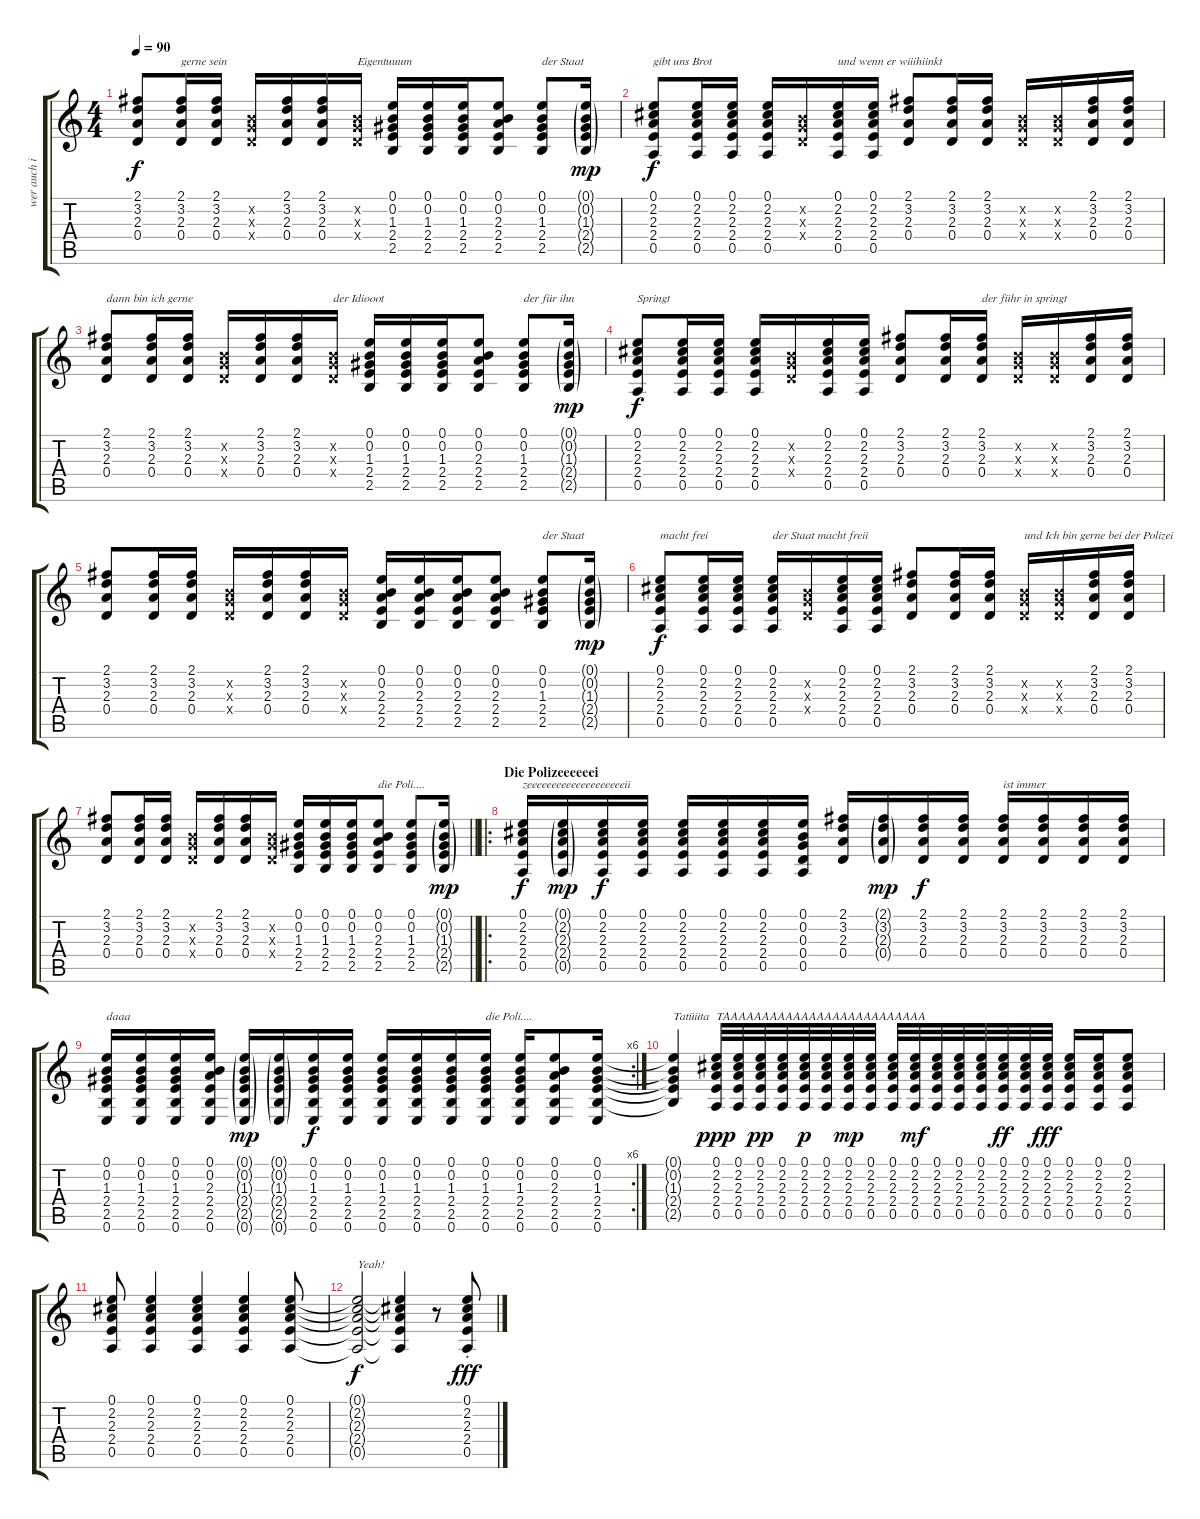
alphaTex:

\track ("wer auch immer das spielt" "wer auch i") {instrument acousticguitarnylon}
\staff {score tabs}
\tuning (E4 B3 G3 D3 A2 E2) {hide}
\ts (4 4)
\tempo 90
\clef g2
\ks c
(2.1 3.2 2.3 0.4).8{dy f} (2.1 3.2 2.3 0.4).16{txt "gerne sein"} (2.1 3.2 2.3 0.4).16 (0.2{x} 0.3{x} 0.4{x}).16 (2.1 3.2 2.3 0.4).16 (2.1 3.2 2.3 0.4).16 (0.2{x} 0.3{x} 0.4{x}).16{txt "Eigentuuum"} (0.1 0.2 1.3 2.4 2.5).16 (0.1 0.2 1.3 2.4 2.5).16 (0.1 0.2 1.3 2.4 2.5).16 (0.1 0.2 2.3 2.4 2.5).8 (0.1 0.2 1.3 2.4 2.5).8{txt "der Staat"} (0.1{g} 0.2{g} 1.3{g} 2.4{g} 2.5{g}).16{dy mp} |
(0.1 2.2 2.3 2.4 0.5).8{txt "gibt uns Brot" dy f} (0.1 2.2 2.3 2.4 0.5).16 (0.1 2.2 2.3 2.4 0.5).16 (0.1 2.2 2.3 2.4 0.5).16 (0.2{x} 0.3{x} 0.4{x}).16 (0.1 2.2 2.3 2.4 0.5).16{txt "und wenn er wiiihiinkt"} (0.1 2.2 2.3 2.4 0.5).16 (2.1 3.2 2.3 0.4).8 (2.1 3.2 2.3 0.4).16 (2.1 3.2 2.3 0.4).16 (0.2{x} 0.3{x} 0.4{x}).16 (0.2{x} 0.3{x} 0.4{x}).16 (2.1 3.2 2.3 0.4).16 (2.1 3.2 2.3 0.4).16 |
(2.1 3.2 2.3 0.4).8{txt "dann bin ich gerne"} (2.1 3.2 2.3 0.4).16 (2.1 3.2 2.3 0.4).16 (0.2{x} 0.3{x} 0.4{x}).16 (2.1 3.2 2.3 0.4).16 (2.1 3.2 2.3 0.4).16 (0.2{x} 0.3{x} 0.4{x}).16{txt "der Idiooot"} (0.1 0.2 1.3 2.4 2.5).16 (0.1 0.2 1.3 2.4 2.5).16 (0.1 0.2 1.3 2.4 2.5).16 (0.1 0.2 2.3 2.4 2.5).8 (0.1 0.2 1.3 2.4 2.5).8{txt "der für ihn"} (0.1{g} 0.2{g} 1.3{g} 2.4{g} 2.5{g}).16{dy mp} |
(0.1 2.2 2.3 2.4 0.5).8{txt "Springt" dy f} (0.1 2.2 2.3 2.4 0.5).16 (0.1 2.2 2.3 2.4 0.5).16 (0.1 2.2 2.3 2.4 0.5).16 (0.2{x} 0.3{x} 0.4{x}).16 (0.1 2.2 2.3 2.4 0.5).16 (0.1 2.2 2.3 2.4 0.5).16 (2.1 3.2 2.3 0.4).8 (2.1 3.2 2.3 0.4).16 (2.1 3.2 2.3 0.4).16{txt "der führ in springt"} (0.2{x} 0.3{x} 0.4{x}).16 (0.2{x} 0.3{x} 0.4{x}).16 (2.1 3.2 2.3 0.4).16 (2.1 3.2 2.3 0.4).16 |
(2.1 3.2 2.3 0.4).8 (2.1 3.2 2.3 0.4).16 (2.1 3.2 2.3 0.4).16 (0.2{x} 0.3{x} 0.4{x}).16 (2.1 3.2 2.3 0.4).16 (2.1 3.2 2.3 0.4).16 (0.2{x} 0.3{x} 0.4{x}).16 (0.1 0.2 2.3 2.4 2.5).16 (0.1 0.2 2.3 2.4 2.5).16 (0.1 0.2 2.3 2.4 2.5).16 (0.1 0.2 2.3 2.4 2.5).8 (0.1 0.2 1.3 2.4 2.5).8{txt "der Staat"} (0.1{g} 0.2{g} 1.3{g} 2.4{g} 2.5{g}).16{dy mp} |
(0.1 2.2 2.3 2.4 0.5).8{txt "macht frei" dy f} (0.1 2.2 2.3 2.4 0.5).16 (0.1 2.2 2.3 2.4 0.5).16 (0.1 2.2 2.3 2.4 0.5).16{txt "der Staat macht freii"} (0.2{x} 0.3{x} 0.4{x}).16 (0.1 2.2 2.3 2.4 0.5).16 (0.1 2.2 2.3 2.4 0.5).16 (2.1 3.2 2.3 0.4).8 (2.1 3.2 2.3 0.4).16 (2.1 3.2 2.3 0.4).16 (0.2{x} 0.3{x} 0.4{x}).16{txt "und Ich bin gerne bei der Polizei"} (0.2{x} 0.3{x} 0.4{x}).16 (2.1 3.2 2.3 0.4).16 (2.1 3.2 2.3 0.4).16 |
\barLineRight lightlight
(2.1 3.2 2.3 0.4).8 (2.1 3.2 2.3 0.4).16 (2.1 3.2 2.3 0.4).16 (0.2{x} 0.3{x} 0.4{x}).16 (2.1 3.2 2.3 0.4).16 (2.1 3.2 2.3 0.4).16 (0.2{x} 0.3{x} 0.4{x}).16 (0.1 0.2 1.3 2.4 2.5).16 (0.1 0.2 1.3 2.4 2.5).16 (0.1 0.2 1.3 2.4 2.5).16 (0.1 0.2 2.3 2.4 2.5).8{txt "die Poli...."} (0.1 0.2 1.3 2.4 2.5).8 (0.1{g} 0.2{g} 1.3{g} 2.4{g} 2.5{g}).16{dy mp} |
\ro
\section ("" "Die Polizeeeeeei")
(0.1 2.2 2.3 2.4 0.5).16{txt "zeeeeeeeeeeeeeeeeeeeeii" dy f} (0.1{g} 2.2{g} 2.3{g} 2.4{g} 0.5{g}).16{dy mp} (0.1 2.2 2.3 2.4 0.5).16{dy f} (0.1 2.2 2.3 2.4 0.5).16 (0.1 2.2 2.3 2.4 0.5).16 (0.1 2.2 2.3 2.4 0.5).16 (0.1 2.2 2.3 2.4 0.5).16 (0.1 0.2 0.3 0.4 0.5).16 (2.1 3.2 2.3 0.4).16 (2.1{g} 3.2{g} 2.3{g} 0.4{g}).16{dy mp} (2.1 3.2 2.3 0.4).16{dy f} (2.1 3.2 2.3 0.4).16 (2.1 3.2 2.3 0.4).16{txt "ist immer"} (2.1 3.2 2.3 0.4).16 (2.1 3.2 2.3 0.4).16 (2.1 3.2 2.3 0.4).16 |
\rc 6
(0.1 0.2 1.3 2.4 2.5 0.6).16{txt "daaa"} (0.1 0.2 1.3 2.4 2.5 0.6).16 (0.1 0.2 1.3 2.4 2.5 0.6).16 (0.1 0.2 2.3 2.4 2.5 0.6).16 (0.1{g} 0.2{g} 1.3{g} 2.4{g} 2.5{g} 0.6{g}).16{dy mp} (0.1{g} 0.2{g} 1.3{g} 2.4{g} 2.5{g} 0.6{g}).16 (0.1 0.2 1.3 2.4 2.5 0.6).16{dy f} (0.1 0.2 1.3 2.4 2.5 0.6).16 (0.1 0.2 1.3 2.4 2.5 0.6).16 (0.1 0.2 1.3 2.4 2.5 0.6).16 (0.1 0.2 1.3 2.4 2.5 0.6).16 (0.1 0.2 1.3 2.4 2.5 0.6).16{txt "die Poli...."} (0.1 0.2 1.3 2.4 2.5 0.6).16 (0.1 0.2 2.3 2.4 2.5 0.6).8 (0.1 0.2 1.3 2.4 2.5 0.6).16 |
(0.1{t} 0.2{t} 1.3{t} 2.4{t} 2.5{t}).4{txt "Tatüüta"} (0.1 2.2 2.3 2.4 0.5).32{txt "TAAAAAAAAAAAAAAAAAAAAAAAAAA" dy ppp} (0.1 2.2 2.3 2.4 0.5).32 (0.1 2.2 2.3 2.4 0.5).32{dy pp} (0.1 2.2 2.3 2.4 0.5).32 (0.1 2.2 2.3 2.4 0.5).32{dy p} (0.1 2.2 2.3 2.4 0.5).32 (0.1 2.2 2.3 2.4 0.5).32{dy mp} (0.1 2.2 2.3 2.4 0.5).32 (0.1 2.2 2.3 2.4 0.5).32 (0.1 2.2 2.3 2.4 0.5).32{dy mf} (0.1 2.2 2.3 2.4 0.5).32 (0.1 2.2 2.3 2.4 0.5).32 (0.1 2.2 2.3 2.4 0.5).32 (0.1 2.2 2.3 2.4 0.5).32{dy ff} (0.1 2.2 2.3 2.4 0.5).32 (0.1 2.2 2.3 2.4 0.5).32{dy fff} (0.1 2.2 2.3 2.4 0.5).16 (0.1 2.2 2.3 2.4 0.5).16 (0.1 2.2 2.3 2.4 0.5).8 |
(0.1 2.2 2.3 2.4 0.5).8 (0.1 2.2 2.3 2.4 0.5).4 (0.1 2.2 2.3 2.4 0.5).4 (0.1 2.2 2.3 2.4 0.5).4 (0.1 2.2 2.3 2.4 0.5).8 |
(0.1{t} 2.2{t} 2.3{t} 2.4{t} 0.5{t}).2{txt "Yeah!" dy f} (0.1{t} 2.2{t} 2.3{t} 2.4{t} 0.5{t}).4 r.8 (0.1 2.2 2.3{st} 2.4 0.5).8{dy fff}
